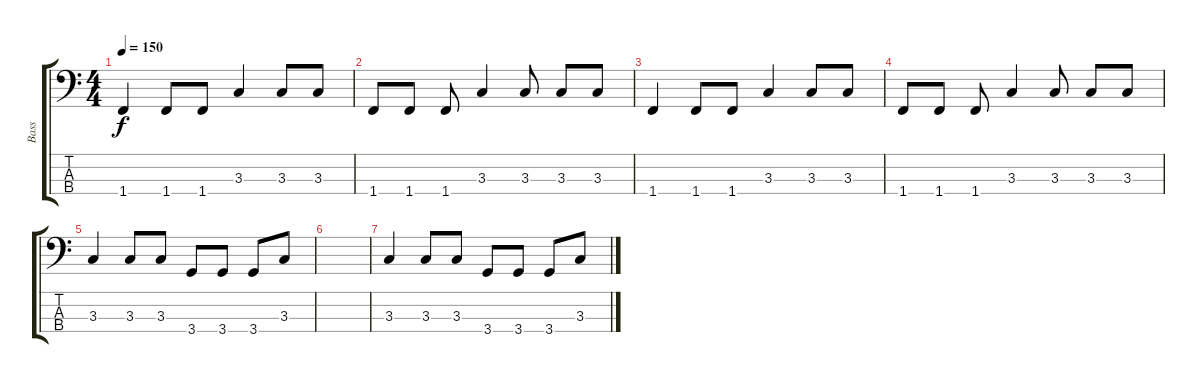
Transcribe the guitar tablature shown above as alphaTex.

\track ("Bass" "Bass") {instrument electricbasspick}
\staff {score tabs}
\tuning (G2 D2 A1 E1) {hide}
\ts (4 4)
\tempo 150
\clef f4
\ks c
1.4.4{dy f} 1.4.8 1.4.8 3.3.4 3.3.8 3.3.8 |
1.4.8 1.4.8 1.4.8 3.3.4 3.3.8 3.3.8 3.3.8 |
1.4.4 1.4.8 1.4.8 3.3.4 3.3.8 3.3.8 |
1.4.8 1.4.8 1.4.8 3.3.4 3.3.8 3.3.8 3.3.8 |
3.3.4 3.3.8 3.3.8 3.4.8 3.4.8 3.4.8 3.3.8 |
|
3.3.4 3.3.8 3.3.8 3.4.8 3.4.8 3.4.8 3.3.8
